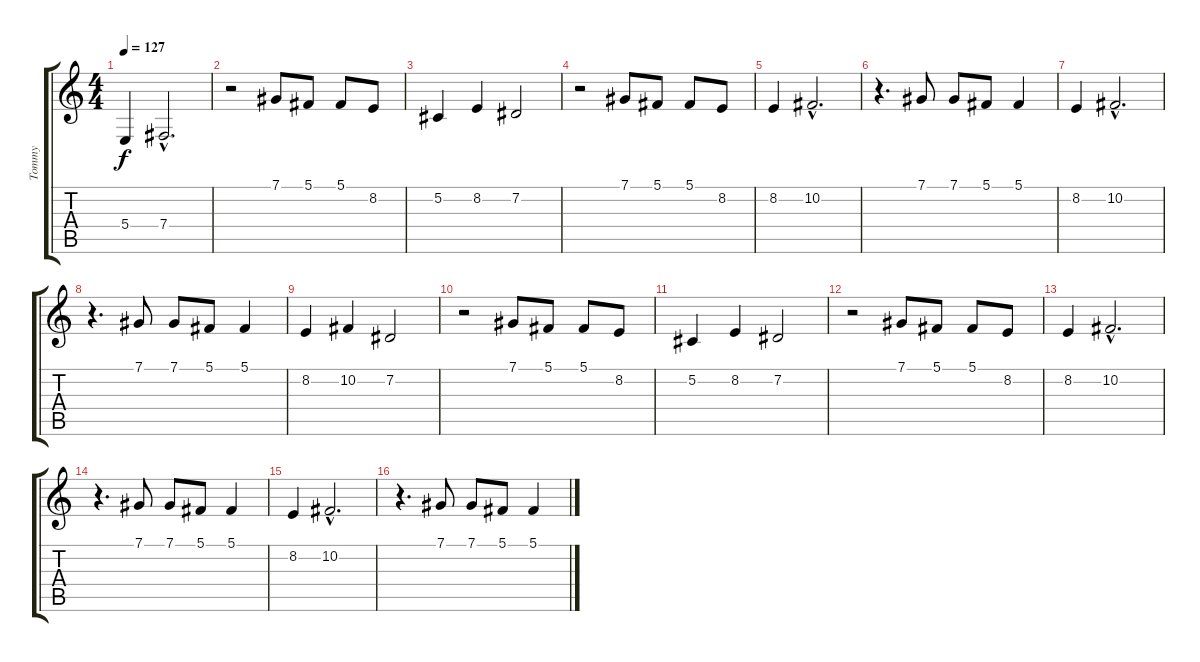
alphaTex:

\track ("Tommy" "Tommy") {instrument harpsichord}
\staff {score tabs}
\tuning (Db4 Ab3 E3 B2 Gb2 B1) {hide}
\ts (4 4)
\tempo 127
\clef g2
\ks c
5.4.4{dy f} 7.4{hac}.2{d} |
\section ("" "")
r.2 7.1.8 5.1.8 5.1.8 8.2.8 |
5.2.4 8.2.4 7.2.2 |
r.2 7.1.8 5.1.8 5.1.8 8.2.8 |
8.2.4 10.2{hac}.2{d} |
r.4{d} 7.1.8 7.1.8 5.1.8 5.1.4 |
8.2.4 10.2{hac}.2{d} |
r.4{d} 7.1.8 7.1.8 5.1.8 5.1.4 |
8.2.4 10.2.4 7.2.2 |
r.2 7.1.8 5.1.8 5.1.8 8.2.8 |
5.2.4 8.2.4 7.2.2 |
r.2 7.1.8 5.1.8 5.1.8 8.2.8 |
8.2.4 10.2{hac}.2{d} |
r.4{d} 7.1.8 7.1.8 5.1.8 5.1.4 |
8.2.4 10.2{hac}.2{d} |
r.4{d} 7.1.8 7.1.8 5.1.8 5.1.4
